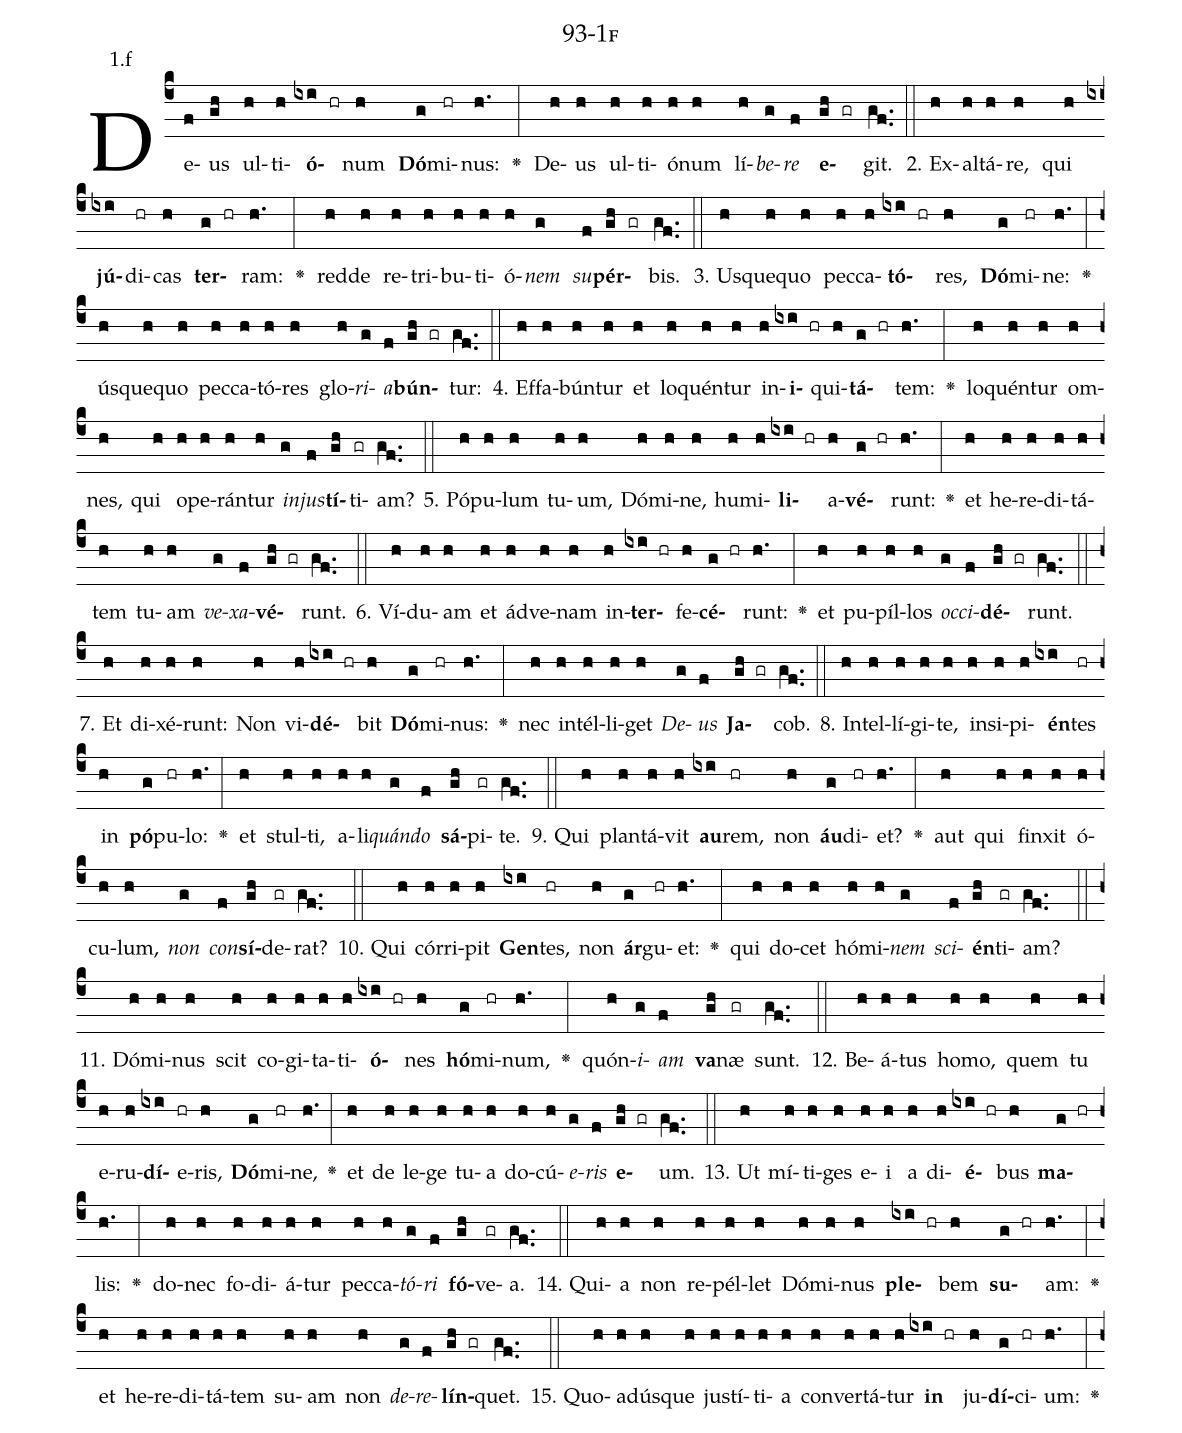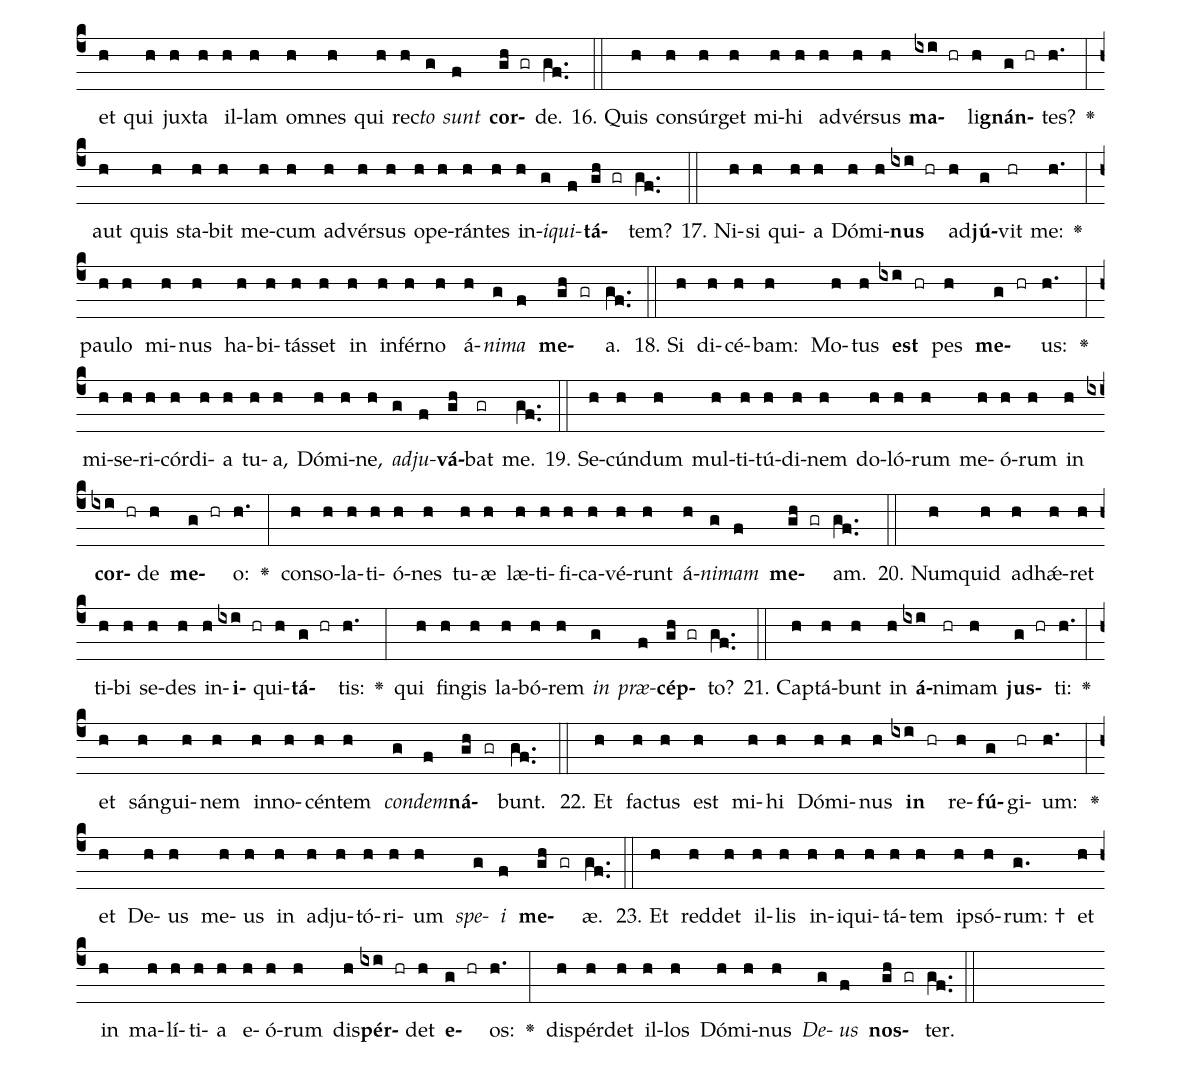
name: 93-1f;
annotation: 1.f;
%%
(c4)De(f)us(gh) ul(h)ti(h)<b>ó</b>(ixi hr)num(h) <b>Dó</b>(g)mi(hr)nus:(h.) <v>\greheightstar</v>(:) De(h)us(h) ul(h)ti(h)ó(h)num(h) lí(h)<i>be</i>(g)<i>re</i>(f) <b>e</b>(gh gr)git.(gf..) (::)
2. Ex(h)al(h)tá(h)re,(h) qui(h) <b>jú</b>(ixi)di(hr)cas(h) <b>ter</b>(g hr)ram:(h.) <v>\greheightstar</v>(:) red(h)de(h) re(h)tri(h)bu(h)ti(h)ó(h)<i>nem</i>(g) <i>su</i>(f)<b>pér</b>(gh gr)bis.(gf..) (::)
3. Us(h)que(h)quo(h) pec(h)ca(h)<b>tó</b>(ixi hr)res,(h) <b>Dó</b>(g)mi(hr)ne:(h.) <v>\greheightstar</v>(:) ús(h)que(h)quo(h) pec(h)ca(h)tó(h)res(h) glo(h)<i>ri</i>(g)<i>a</i>(f)<b>bún</b>(gh gr)tur:(gf..) (::)
4. Ef(h)fa(h)bún(h)tur(h) et(h) lo(h)quén(h)tur(h) in(h)<b>i</b>(ixi hr)qui(h)<b>tá</b>(g hr)tem:(h.) <v>\greheightstar</v>(:) lo(h)quén(h)tur(h) om(h)nes,(h) qui(h) o(h)pe(h)rán(h)tur(h) <i>in</i>(g)<i>jus</i>(f)<b>tí</b>(gh)ti(gr)am?(gf..) (::)
5. Pó(h)pu(h)lum(h) tu(h)um,(h) Dó(h)mi(h)ne,(h) hu(h)mi(h)<b>li</b>(ixi hr)a(h)<b>vé</b>(g hr)runt:(h.) <v>\greheightstar</v>(:) et(h) he(h)re(h)di(h)tá(h)tem(h) tu(h)am(h) <i>ve</i>(g)<i>xa</i>(f)<b>vé</b>(gh gr)runt.(gf..) (::)
6. Ví(h)du(h)am(h) et(h) ád(h)ve(h)nam(h) in(h)<b>ter</b>(ixi hr)fe(h)<b>cé</b>(g hr)runt:(h.) <v>\greheightstar</v>(:) et(h) pu(h)píl(h)los(h) <i>oc</i>(g)<i>ci</i>(f)<b>dé</b>(gh gr)runt.(gf..) (::)
7. Et(h) di(h)xé(h)runt:(h) Non(h) vi(h)<b>dé</b>(ixi hr)bit(h) <b>Dó</b>(g)mi(hr)nus:(h.) <v>\greheightstar</v>(:) nec(h) in(h)tél(h)li(h)get(h) <i>De</i>(g)<i>us</i>(f) <b>Ja</b>(gh gr)cob.(gf..) (::)
8. In(h)tel(h)lí(h)gi(h)te,(h) in(h)si(h)pi(h)<b>én</b>(ixi)tes(hr) in(h) <b>pó</b>(g)pu(hr)lo:(h.) <v>\greheightstar</v>(:) et(h) stul(h)ti,(h) a(h)li(h)<i>quán</i>(g)<i>do</i>(f) <b>sá</b>(gh)pi(gr)te.(gf..) (::)
9. Qui(h) plan(h)tá(h)vit(h) <b>au</b>(ixi)rem,(hr) non(h) <b>áu</b>(g)di(hr)et?(h.) <v>\greheightstar</v>(:) aut(h) qui(h) fin(h)xit(h) ó(h)cu(h)lum,(h) <i>non</i>(g) <i>con</i>(f)<b>sí</b>(gh)de(gr)rat?(gf..) (::)
10. Qui(h) cór(h)ri(h)pit(h) <b>Gen</b>(ixi)tes,(hr) non(h) <b>ár</b>(g)gu(hr)et:(h.) <v>\greheightstar</v>(:) qui(h) do(h)cet(h) hó(h)mi(h)<i>nem</i>(g) <i>sci</i>(f)<b>én</b>(gh)ti(gr)am?(gf..) (::)
11. Dó(h)mi(h)nus(h) scit(h) co(h)gi(h)ta(h)ti(h)<b>ó</b>(ixi hr)nes(h) <b>hó</b>(g)mi(hr)num,(h.) <v>\greheightstar</v>(:) quón(h)<i>i</i>(g)<i>am</i>(f) <b>va</b>(gh)næ(gr) sunt.(gf..) (::)
12. Be(h)á(h)tus(h) ho(h)mo,(h) quem(h) tu(h) e(h)ru(h)<b>dí</b>(ixi)e(hr)ris,(h) <b>Dó</b>(g)mi(hr)ne,(h.) <v>\greheightstar</v>(:) et(h) de(h) le(h)ge(h) tu(h)a(h) do(h)cú(h)<i>e</i>(g)<i>ris</i>(f) <b>e</b>(gh gr)um.(gf..) (::)
13. Ut(h) mí(h)ti(h)ges(h) e(h)i(h) a(h) di(h)<b>é</b>(ixi hr)bus(h) <b>ma</b>(g hr)lis:(h.) <v>\greheightstar</v>(:) do(h)nec(h) fo(h)di(h)á(h)tur(h) pec(h)ca(h)<i>tó</i>(g)<i>ri</i>(f) <b>fó</b>(gh)ve(gr)a.(gf..) (::)
14. Qui(h)a(h) non(h) re(h)pél(h)let(h) Dó(h)mi(h)nus(h) <b>ple</b>(ixi hr)bem(h) <b>su</b>(g hr)am:(h.) <v>\greheightstar</v>(:) et(h) he(h)re(h)di(h)tá(h)tem(h) su(h)am(h) non(h) <i>de</i>(g)<i>re</i>(f)<b>lín</b>(gh gr)quet.(gf..) (::)
15. Quo(h)ad(h)ús(h)que(h) jus(h)tí(h)ti(h)a(h) con(h)ver(h)tá(h)tur(h) <b>in</b>(ixi hr) ju(h)<b>dí</b>(g)ci(hr)um:(h.) <v>\greheightstar</v>(:) et(h) qui(h) jux(h)ta(h) il(h)lam(h) om(h)nes(h) qui(h) rec(h)<i>to</i>(g) <i>sunt</i>(f) <b>cor</b>(gh gr)de.(gf..) (::)
16. Quis(h) con(h)súr(h)get(h) mi(h)hi(h) ad(h)vér(h)sus(h) <b>ma</b>(ixi hr)li(h)<b>gnán</b>(g hr)tes?(h.) <v>\greheightstar</v>(:) aut(h) quis(h) sta(h)bit(h) me(h)cum(h) ad(h)vér(h)sus(h) o(h)pe(h)rán(h)tes(h) in(h)<i>i</i>(g)<i>qui</i>(f)<b>tá</b>(gh gr)tem?(gf..) (::)
17. Ni(h)si(h) qui(h)a(h) Dó(h)mi(h)<b>nus</b>(ixi hr) ad(h)<b>jú</b>(g)vit(hr) me:(h.) <v>\greheightstar</v>(:) pau(h)lo(h) mi(h)nus(h) ha(h)bi(h)tás(h)set(h) in(h) in(h)fér(h)no(h) á(h)<i>ni</i>(g)<i>ma</i>(f) <b>me</b>(gh gr)a.(gf..) (::)
18. Si(h) di(h)cé(h)bam:(h) Mo(h)tus(h) <b>est</b>(ixi hr) pes(h) <b>me</b>(g hr)us:(h.) <v>\greheightstar</v>(:) mi(h)se(h)ri(h)cór(h)di(h)a(h) tu(h)a,(h) Dó(h)mi(h)ne,(h) <i>ad</i>(g)<i>ju</i>(f)<b>vá</b>(gh)bat(gr) me.(gf..) (::)
19. Se(h)cún(h)dum(h) mul(h)ti(h)tú(h)di(h)nem(h) do(h)ló(h)rum(h) me(h)ó(h)rum(h) in(h) <b>cor</b>(ixi hr)de(h) <b>me</b>(g hr)o:(h.) <v>\greheightstar</v>(:) con(h)so(h)la(h)ti(h)ó(h)nes(h) tu(h)æ(h) læ(h)ti(h)fi(h)ca(h)vé(h)runt(h) á(h)<i>ni</i>(g)<i>mam</i>(f) <b>me</b>(gh gr)am.(gf..) (::)
20. Num(h)quid(h) ad(h)hǽ(h)ret(h) ti(h)bi(h) se(h)des(h) in(h)<b>i</b>(ixi hr)qui(h)<b>tá</b>(g hr)tis:(h.) <v>\greheightstar</v>(:) qui(h) fin(h)gis(h) la(h)bó(h)rem(h) <i>in</i>(g) <i>præ</i>(f)<b>cép</b>(gh gr)to?(gf..) (::)
21. Cap(h)tá(h)bunt(h) in(h) <b>á</b>(ixi)ni(hr)mam(h) <b>jus</b>(g hr)ti:(h.) <v>\greheightstar</v>(:) et(h) sán(h)gui(h)nem(h) in(h)no(h)cén(h)tem(h) <i>con</i>(g)<i>dem</i>(f)<b>ná</b>(gh gr)bunt.(gf..) (::)
22. Et(h) fac(h)tus(h) est(h) mi(h)hi(h) Dó(h)mi(h)nus(h) <b>in</b>(ixi hr) re(h)<b>fú</b>(g)gi(hr)um:(h.) <v>\greheightstar</v>(:) et(h) De(h)us(h) me(h)us(h) in(h) ad(h)ju(h)tó(h)ri(h)um(h) <i>spe</i>(g)<i>i</i>(f) <b>me</b>(gh gr)æ.(gf..) (::)
23. Et(h) red(h)det(h) il(h)lis(h) in(h)i(h)qui(h)tá(h)tem(h) ip(h)só(h)rum: †(g.) et(h) in(h) ma(h)lí(h)ti(h)a(h) e(h)ó(h)rum(h) dis(h)<b>pér</b>(ixi hr)det(h) <b>e</b>(g hr)os:(h.) <v>\greheightstar</v>(:) dis(h)pér(h)det(h) il(h)los(h) Dó(h)mi(h)nus(h) <i>De</i>(g)<i>us</i>(f) <b>nos</b>(gh gr)ter.(gf..) (::)
